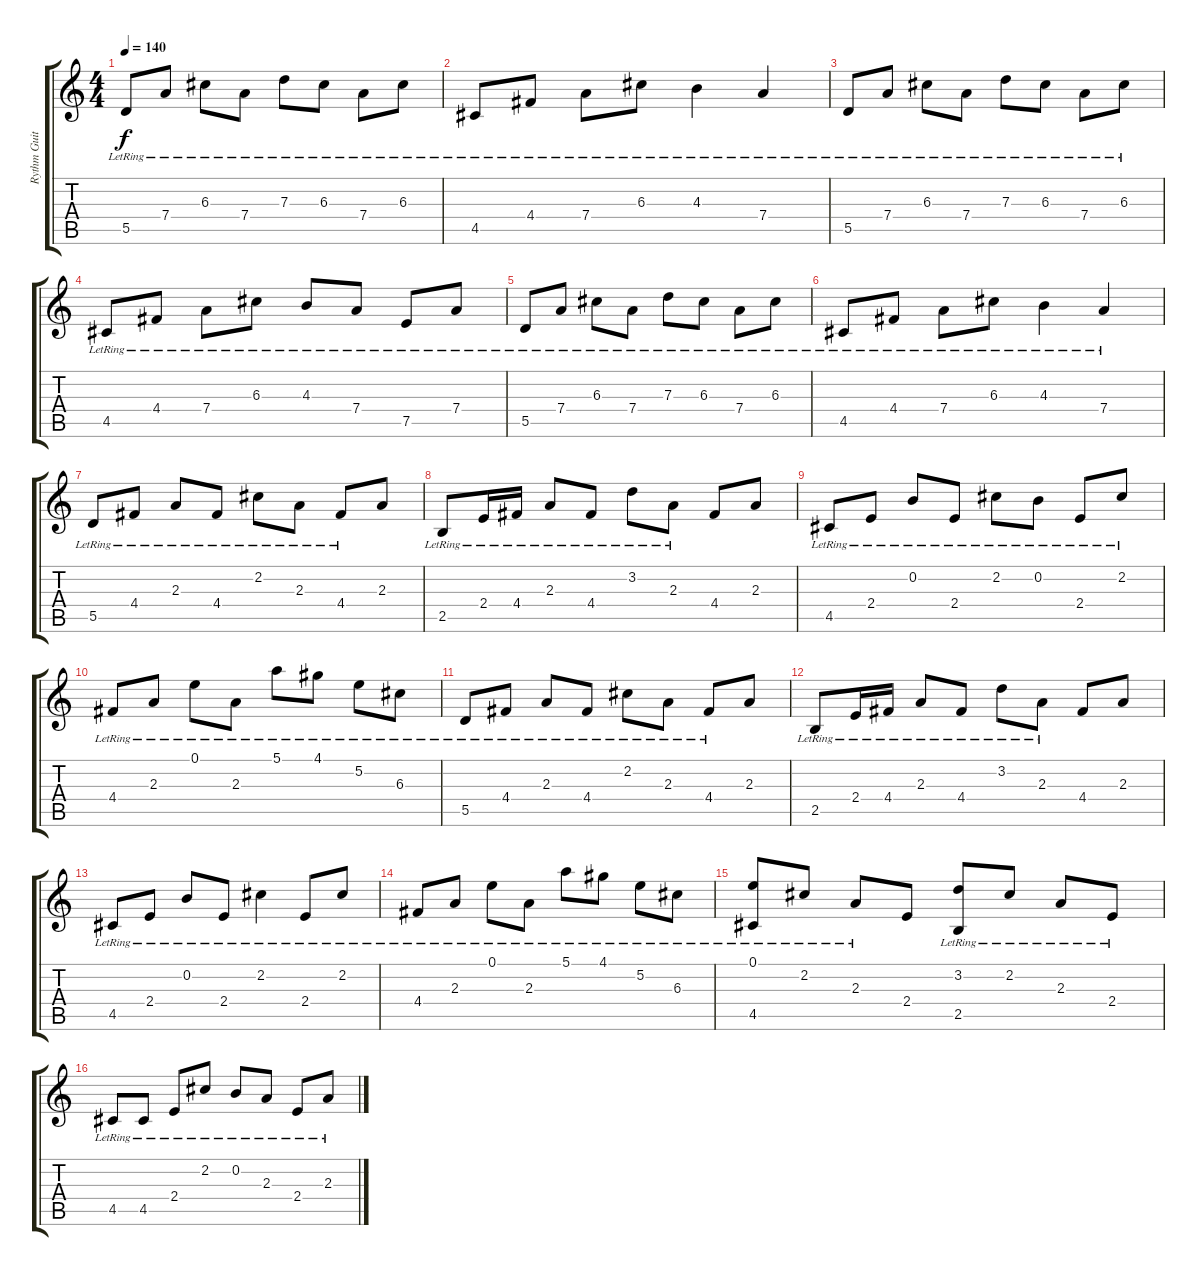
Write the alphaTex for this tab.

\track ("Rythm Guitar" "Rythm Guit") {instrument acousticguitarnylon}
\staff {score tabs}
\tuning (E4 B3 G3 D3 A2 E2) {hide}
\ts (4 4)
\tempo 140
\clef g2
\ks c
5.5{lr}.8{dy f} 7.4{lr}.8 6.3{lr}.8 7.4{lr}.8 7.3{lr}.8 6.3{lr}.8 7.4{lr}.8 6.3{lr}.8 |
4.5{lr}.8 4.4{lr}.8 7.4{lr}.8 6.3{lr}.8 4.3{lr}.4 7.4{lr}.4 |
5.5{lr}.8 7.4{lr}.8 6.3{lr}.8 7.4{lr}.8 7.3{lr}.8 6.3{lr}.8 7.4{lr}.8 6.3{lr}.8 |
4.5{lr}.8 4.4{lr}.8 7.4{lr}.8 6.3{lr}.8 4.3{lr}.8 7.4{lr}.8 7.5{lr}.8 7.4{lr}.8 |
5.5{lr}.8 7.4{lr}.8 6.3{lr}.8 7.4{lr}.8 7.3{lr}.8 6.3{lr}.8 7.4{lr}.8 6.3{lr}.8 |
4.5{lr}.8 4.4{lr}.8 7.4{lr}.8 6.3{lr}.8 4.3{lr}.4 7.4{lr}.4 |
5.5{lr}.8 4.4{lr}.8 2.3{lr}.8 4.4{lr}.8 2.2{lr}.8 2.3{lr}.8 4.4{lr}.8 2.3.8 |
2.5{lr}.8 2.4{lr}.16 4.4{lr}.16 2.3{lr}.8 4.4{lr}.8 3.2{lr}.8 2.3{lr}.8 4.4.8 2.3.8 |
4.5{lr}.8 2.4{lr}.8 0.2{lr}.8 2.4{lr}.8 2.2{lr}.8 0.2{lr}.8 2.4{lr}.8 2.2{lr}.8 |
4.4{lr}.8 2.3{lr}.8 0.1{lr}.8 2.3{lr}.8 5.1{lr}.8 4.1{lr}.8 5.2{lr}.8 6.3{lr}.8 |
5.5{lr}.8 4.4{lr}.8 2.3{lr}.8 4.4{lr}.8 2.2{lr}.8 2.3{lr}.8 4.4{lr}.8 2.3.8 |
2.5{lr}.8 2.4{lr}.16 4.4{lr}.16 2.3{lr}.8 4.4{lr}.8 3.2{lr}.8 2.3{lr}.8 4.4.8 2.3.8 |
4.5{lr}.8 2.4{lr}.8 0.2{lr}.8 2.4{lr}.8 2.2{lr}.4 2.4{lr}.8 2.2{lr}.8 |
4.4{lr}.8 2.3{lr}.8 0.1{lr}.8 2.3{lr}.8 5.1{lr}.8 4.1{lr}.8 5.2{lr}.8 6.3{lr}.8 |
(0.1{lr} 4.5{lr}).8 2.2{lr}.8 2.3{lr}.8 2.4.8 (3.2{lr} 2.5{lr}).8 2.2{lr}.8 2.3{lr}.8 2.4{lr}.8 |
4.5{lr}.8 4.5{lr}.8 2.4{lr}.8 2.2{lr}.8 0.2{lr}.8 2.3{lr}.8 2.4{lr}.8 2.3{lr}.8
